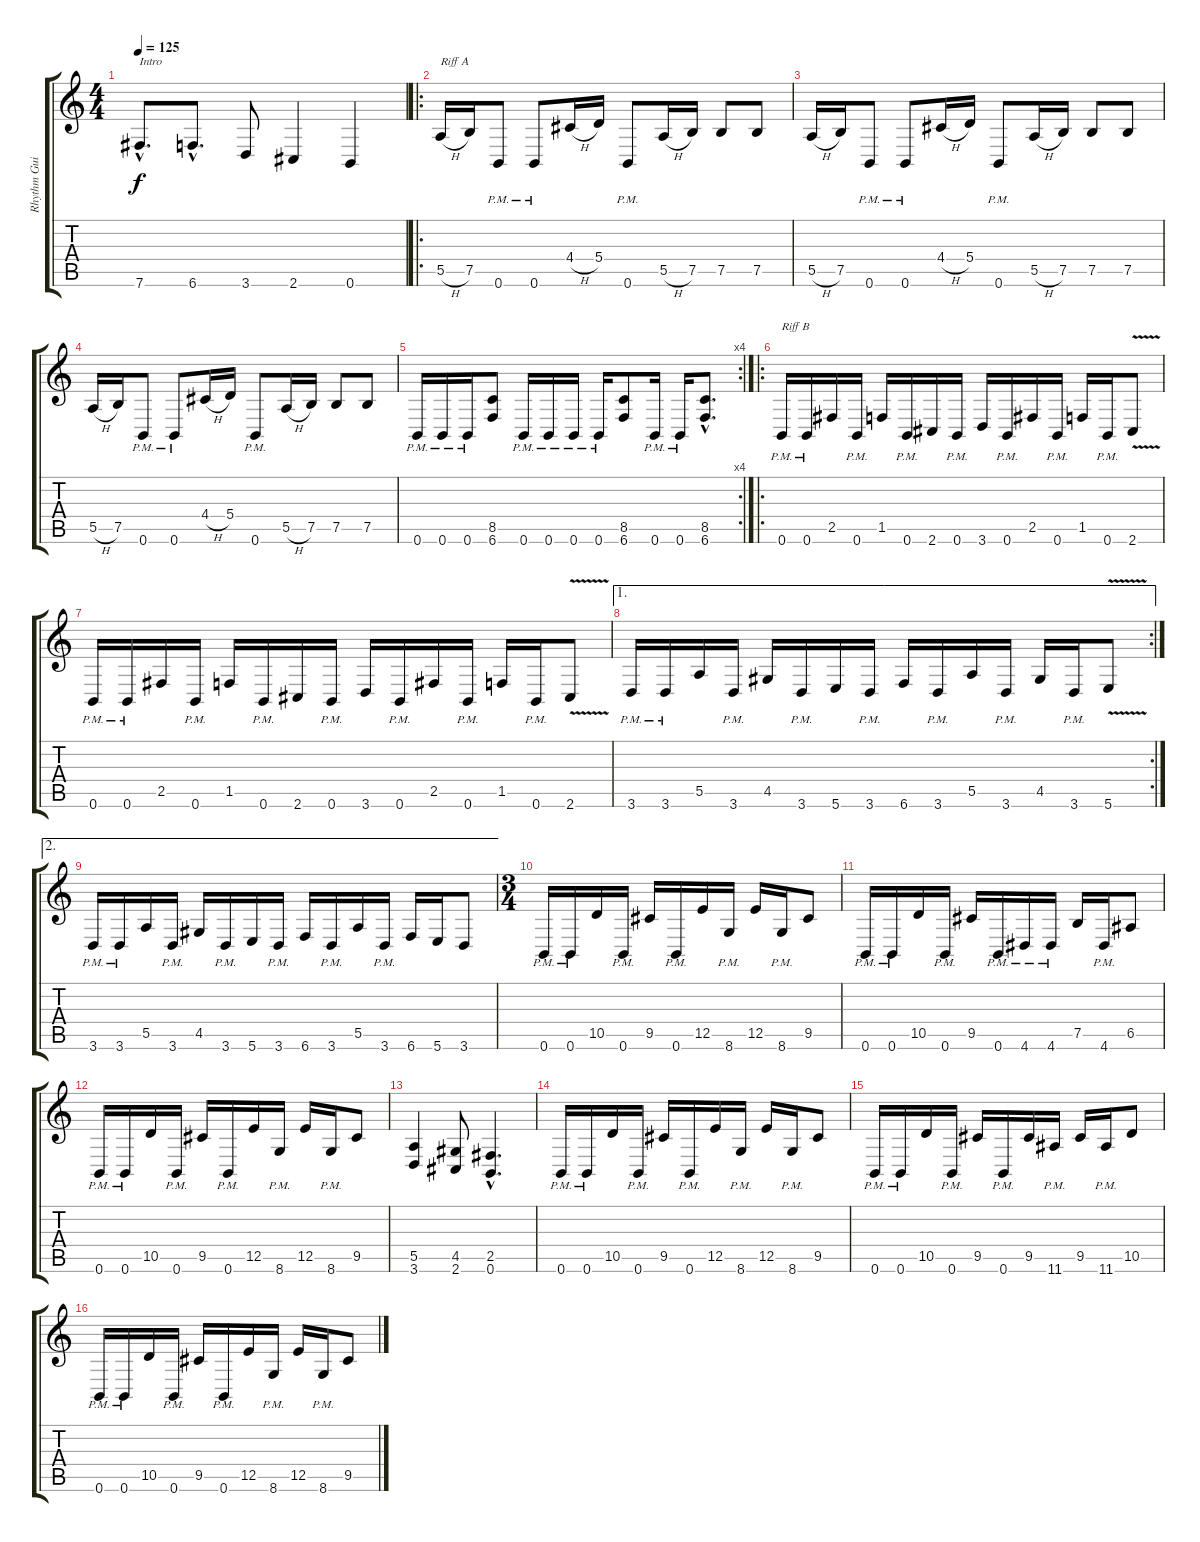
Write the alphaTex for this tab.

\track ("Rhythm Guitar" "Rhythm Gui") {instrument acousticguitarsteel}
\staff {score tabs}
\tuning (B3 Gb3 D3 A2 E2 B1) {hide}
\ts (4 4)
\tempo 125
\clef g2
\ks c
7.6{hac}.8{d txt "Intro" dy f instrument acousticguitarsteel} 6.6{hac}.8{d} 3.6.8 2.6.4 0.6.4 |
\ro
5.5{h}.16{txt "Riff A "} 7.5.16 0.6{pm}.8 0.6{pm}.8 4.4{h}.16 5.4.16 0.6{pm}.8 5.5{h}.16 7.5.16 7.5.8 7.5.8 |
5.5{h}.16 7.5.16 0.6{pm}.8 0.6{pm}.8 4.4{h}.16 5.4.16 0.6{pm}.8 5.5{h}.16 7.5.16 7.5.8 7.5.8 |
5.5{h}.16 7.5.16 0.6{pm}.8 0.6{pm}.8 4.4{h}.16 5.4.16 0.6{pm}.8 5.5{h}.16 7.5.16 7.5.8 7.5.8 |
\rc 4
0.6{pm}.16 0.6{pm}.16 0.6{pm}.16 (8.5 6.6).8 0.6{pm}.16 0.6{pm}.16 0.6{pm}.16 0.6{pm}.16 (8.5 6.6).8 0.6{pm}.16 0.6{pm}.16 (8.5{hac} 6.6{hac}).8{d} |
\ro
0.6{pm}.16{txt "Riff B"} 0.6{pm}.16 2.5.16 0.6{pm}.16 1.5.16 0.6{pm}.16 2.6.16 0.6{pm}.16 3.6.16 0.6{pm}.16 2.5.16 0.6{pm}.16 1.5.16 0.6{pm}.16 2.6{v}.8 |
0.6{pm}.16 0.6{pm}.16 2.5.16 0.6{pm}.16 1.5.16 0.6{pm}.16 2.6.16 0.6{pm}.16 3.6.16 0.6{pm}.16 2.5.16 0.6{pm}.16 1.5.16 0.6{pm}.16 2.6{v}.8 |
\ae 1
\rc 2
3.6{pm}.16 3.6{pm}.16 5.5.16 3.6{pm}.16 4.5.16 3.6{pm}.16 5.6.16 3.6{pm}.16 6.6.16 3.6{pm}.16 5.5.16 3.6{pm}.16 4.5.16 3.6{pm}.16 5.6{v}.8 |
\ae 2
3.6{pm}.16 3.6{pm}.16 5.5.16 3.6{pm}.16 4.5.16 3.6{pm}.16 5.6.16 3.6{pm}.16 6.6.16 3.6{pm}.16 5.5.16 3.6{pm}.16 6.6.16 5.6.16 3.6.8 |
\ts (3 4)
0.6{pm}.16 0.6{pm}.16 10.5.16 0.6{pm}.16 9.5.16 0.6{pm}.16 12.5.16 8.6{pm}.16 12.5.16 8.6{pm}.16 9.5.8 |
0.6{pm}.16 0.6{pm}.16 10.5.16 0.6{pm}.16 9.5.16 0.6{pm}.16 4.6{pm}.16 4.6{pm}.16 7.5.16 4.6{pm}.16 6.5.8 |
0.6{pm}.16 0.6{pm}.16 10.5.16 0.6{pm}.16 9.5.16 0.6{pm}.16 12.5.16 8.6{pm}.16 12.5.16 8.6{pm}.16 9.5.8 |
(5.5 3.6).4 (4.5 2.6).8 (2.5{hac} 0.6{hac}).4{d} |
0.6{pm}.16 0.6{pm}.16 10.5.16 0.6{pm}.16 9.5.16 0.6{pm}.16 12.5.16 8.6{pm}.16 12.5.16 8.6{pm}.16 9.5.8 |
0.6{pm}.16 0.6{pm}.16 10.5.16 0.6{pm}.16 9.5.16 0.6{pm}.16 9.5.16 11.6{pm}.16 9.5.16 11.6{pm}.16 10.5.8 |
0.6{pm}.16 0.6{pm}.16 10.5.16 0.6{pm}.16 9.5.16 0.6{pm}.16 12.5.16 8.6{pm}.16 12.5.16 8.6{pm}.16 9.5.8
